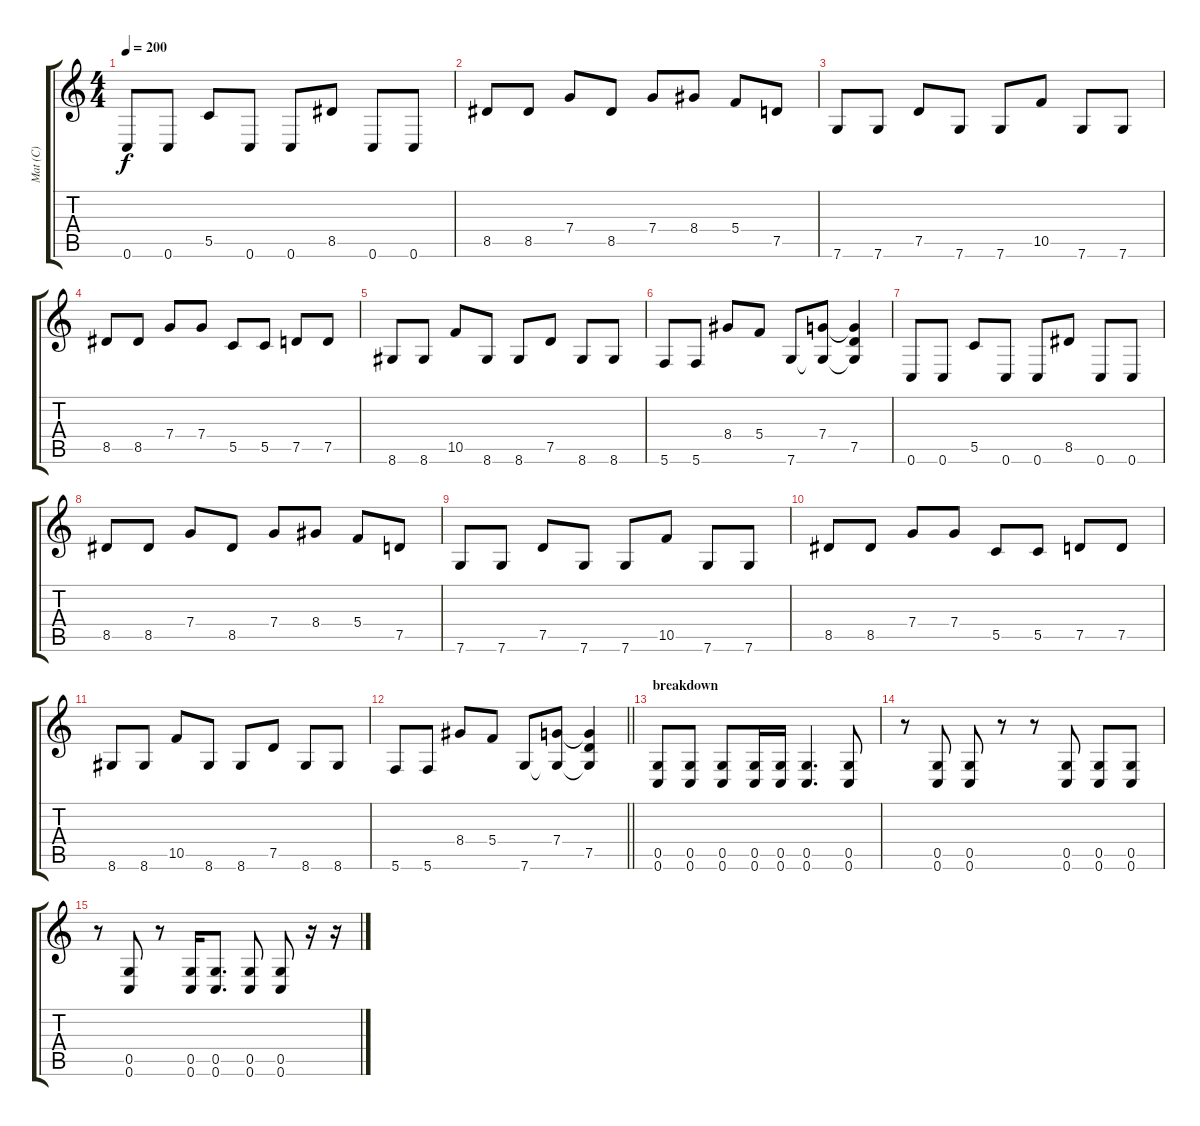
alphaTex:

\track ("Mat (C)" "Mat (C)") {instrument distortionguitar}
\staff {score tabs}
\tuning (D4 A3 F3 C3 G2 C2) {hide}
\ts (4 4)
\tempo 200
\clef g2
\ks c
0.6.8{dy f volume 16 instrument distortionguitar} 0.6.8 5.5.8 0.6.8 0.6.8 8.5.8 0.6.8 0.6.8 |
8.5.8 8.5.8 7.4.8 8.5.8 7.4.8 8.4.8 5.4.8 7.5.8 |
7.6.8 7.6.8 7.5.8 7.6.8 7.6.8 10.5.8 7.6.8 7.6.8 |
8.5.8 8.5.8 7.4.8 7.4.8 5.5.8 5.5.8 7.5.8 7.5.8 |
8.6.8 8.6.8 10.5.8 8.6.8 8.6.8 7.5.8 8.6.8 8.6.8 |
5.6.8 5.6.8 8.4.8 5.4.8 7.6.8 (7.4 7.6{t}).8 (7.4{t} 7.5 7.6{t}).4 |
0.6.8 0.6.8 5.5.8 0.6.8 0.6.8 8.5.8 0.6.8 0.6.8 |
8.5.8 8.5.8 7.4.8 8.5.8 7.4.8 8.4.8 5.4.8 7.5.8 |
7.6.8 7.6.8 7.5.8 7.6.8 7.6.8 10.5.8 7.6.8 7.6.8 |
8.5.8 8.5.8 7.4.8 7.4.8 5.5.8 5.5.8 7.5.8 7.5.8 |
8.6.8 8.6.8 10.5.8 8.6.8 8.6.8 7.5.8 8.6.8 8.6.8 |
\barLineRight lightlight
5.6.8 5.6.8 8.4.8 5.4.8 7.6.8 (7.4 7.6{t}).8 (7.4{t} 7.5 7.6{t}).4 |
\section ("" "breakdown")
(0.5 0.6).8 (0.5 0.6).8 (0.5 0.6).8 (0.5 0.6).16 (0.5 0.6).16 (0.5 0.6).4{d} (0.5 0.6).8 |
r.8 (0.5 0.6).8 (0.5 0.6).8 r.8 r.8 (0.5 0.6).8 (0.5 0.6).8 (0.5 0.6).8 |
r.8 (0.5 0.6).8 r.8 (0.5 0.6).16 (0.5 0.6).8{d} (0.5 0.6).8 (0.5 0.6).8 r.16 r.16
